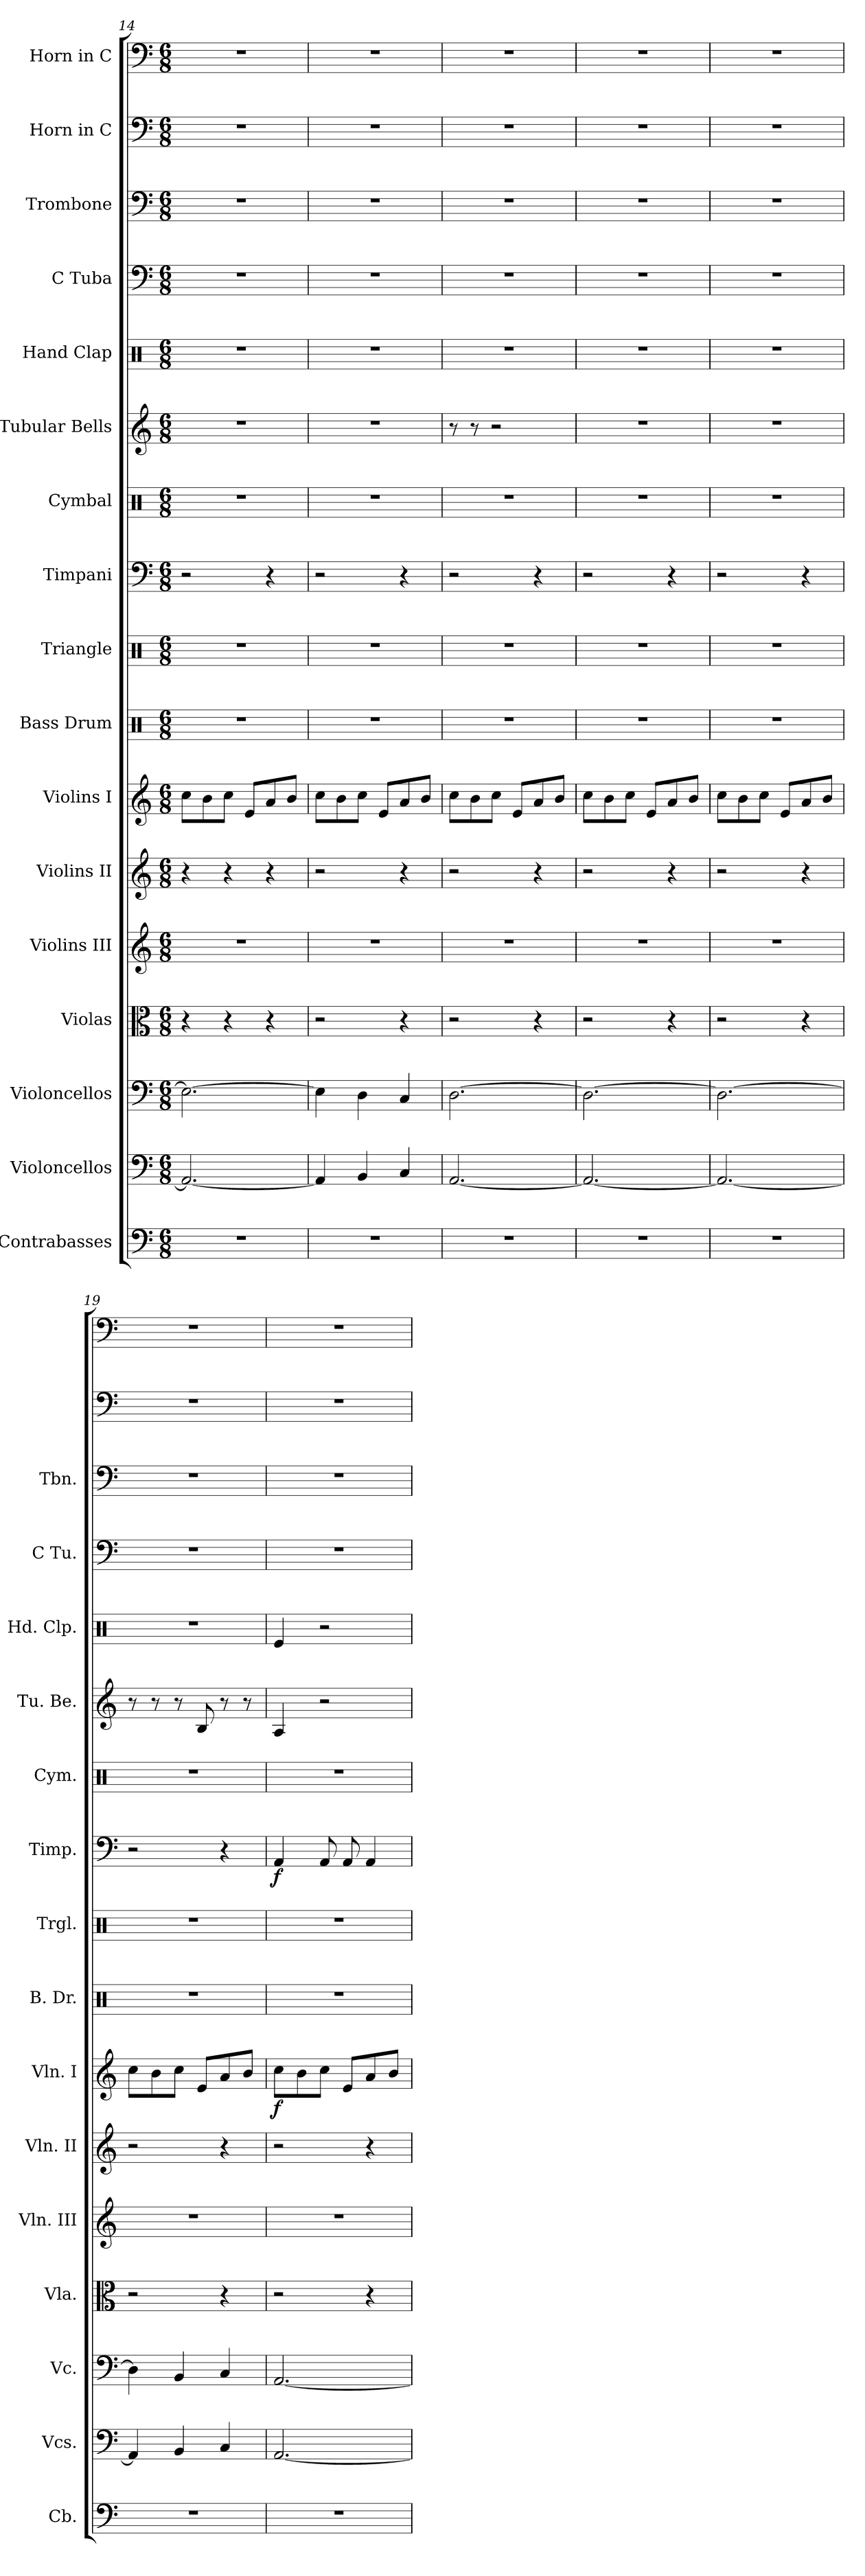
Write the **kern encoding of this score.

**kern	**kern	**kern	**kern	**kern	**kern	**kern	**dynam	**kern	**kern	**kern	**dynam	**kern	**kern	**kern	**kern	**kern	**kern	**kern
*part17	*part16	*part15	*part14	*part13	*part12	*part11	*part11	*part10	*part9	*part8	*part8	*part7	*part6	*part5	*part4	*part3	*part2	*part1
*staff17	*staff16	*staff15	*staff14	*staff13	*staff12	*staff11	*staff11	*staff10	*staff9	*staff8	*staff8	*staff7	*staff6	*staff5	*staff4	*staff3	*staff2	*staff1
*I"Contrabasses	*I"Violoncellos	*I"Violoncellos	*I"Violas	*I"Violins III	*I"Violins II	*I"Violins I	*	*I"Bass Drum	*I"Triangle	*I"Timpani	*	*I"Cymbal	*I"Tubular Bells	*I"Hand Clap	*I"C Tuba	*I"Trombone	*I"Horn in C	*I"Horn in C
*I'Cb.	*I'Vcs.	*I'Vc.	*I'Vla.	*I'Vln. III	*I'Vln. II	*I'Vln. I	*	*I'B. Dr.	*I'Trgl.	*I'Timp.	*	*I'Cym.	*I'Tu. Be.	*I'Hd. Clp.	*I'C Tu.	*I'Tbn.	*	*
*clefF4	*clefF4	*clefF4	*clefC3	*clefG2	*clefG2	*clefG2	*	*clefX	*clefX	*clefF4	*	*clefX	*clefG2	*clefX	*clefF4	*clefF4	*clefF4	*clefF4
*ITrd7c12	*	*	*	*	*	*	*	*	*	*	*	*	*	*	*	*	*ITrd7c12	*ITrd7c12
*k[]	*k[]	*k[]	*k[]	*k[]	*k[]	*k[]	*	*k[]	*k[]	*k[]	*	*k[]	*k[]	*k[]	*k[]	*k[]	*k[]	*k[]
*M6/8	*M6/8	*M6/8	*M6/8	*M6/8	*M6/8	*M6/8	*	*M6/8	*M6/8	*M6/8	*	*M6/8	*M6/8	*M6/8	*M6/8	*M6/8	*M6/8	*M6/8
=14	=14	=14	=14	=14	=14	=14	=14	=14	=14	=14	=14	=14	=14	=14	=14	=14	=14	=14
2.r	2.AA/_	2.E\_	4r	2.r	4r	8cc\L	.	2.r	2.r	2r	.	2.r	2.r	2.r	2.r	2.r	2.r	2.r
.	.	.	.	.	.	8b\	.	.	.	.	.	.	.	.	.	.	.	.
.	.	.	4r	.	4r	8cc\J	.	.	.	.	.	.	.	.	.	.	.	.
.	.	.	.	.	.	8e/L	.	.	.	.	.	.	.	.	.	.	.	.
.	.	.	4r	.	4r	8a/	.	.	.	4r	.	.	.	.	.	.	.	.
.	.	.	.	.	.	8b/J	.	.	.	.	.	.	.	.	.	.	.	.
=15	=15	=15	=15	=15	=15	=15	=15	=15	=15	=15	=15	=15	=15	=15	=15	=15	=15	=15
2.r	4AA/]	4E\]	2r	2.r	2r	8cc\L	.	2.r	2.r	2r	.	2.r	2.r	2.r	2.r	2.r	2.r	2.r
.	.	.	.	.	.	8b\	.	.	.	.	.	.	.	.	.	.	.	.
.	4BB/	4D\	.	.	.	8cc\J	.	.	.	.	.	.	.	.	.	.	.	.
.	.	.	.	.	.	8e/L	.	.	.	.	.	.	.	.	.	.	.	.
.	4C/	4C/	4r	.	4r	8a/	.	.	.	4r	.	.	.	.	.	.	.	.
.	.	.	.	.	.	8b/J	.	.	.	.	.	.	.	.	.	.	.	.
=16	=16	=16	=16	=16	=16	=16	=16	=16	=16	=16	=16	=16	=16	=16	=16	=16	=16	=16
2.r	[2.AA/	[2.D\	2r	2.r	2r	8cc\L	.	2.r	2.r	2r	.	2.r	8r	2.r	2.r	2.r	2.r	2.r
.	.	.	.	.	.	8b\	.	.	.	.	.	.	8r	.	.	.	.	.
.	.	.	.	.	.	8cc\J	.	.	.	.	.	.	2r	.	.	.	.	.
.	.	.	.	.	.	8e/L	.	.	.	.	.	.	.	.	.	.	.	.
.	.	.	4r	.	4r	8a/	.	.	.	4r	.	.	.	.	.	.	.	.
.	.	.	.	.	.	8b/J	.	.	.	.	.	.	.	.	.	.	.	.
!!LO:PB:g=z
=17	=17	=17	=17	=17	=17	=17	=17	=17	=17	=17	=17	=17	=17	=17	=17	=17	=17	=17
2.r	2.AA/_	2.D\_	2r	2.r	2r	8cc\L	.	2.r	2.r	2r	.	2.r	2.r	2.r	2.r	2.r	2.r	2.r
.	.	.	.	.	.	8b\	.	.	.	.	.	.	.	.	.	.	.	.
.	.	.	.	.	.	8cc\J	.	.	.	.	.	.	.	.	.	.	.	.
.	.	.	.	.	.	8e/L	.	.	.	.	.	.	.	.	.	.	.	.
.	.	.	4r	.	4r	8a/	.	.	.	4r	.	.	.	.	.	.	.	.
.	.	.	.	.	.	8b/J	.	.	.	.	.	.	.	.	.	.	.	.
=18	=18	=18	=18	=18	=18	=18	=18	=18	=18	=18	=18	=18	=18	=18	=18	=18	=18	=18
2.r	2.AA/_	2.D\_	2r	2.r	2r	8cc\L	.	2.r	2.r	2r	.	2.r	2.r	2.r	2.r	2.r	2.r	2.r
.	.	.	.	.	.	8b\	.	.	.	.	.	.	.	.	.	.	.	.
.	.	.	.	.	.	8cc\J	.	.	.	.	.	.	.	.	.	.	.	.
.	.	.	.	.	.	8e/L	.	.	.	.	.	.	.	.	.	.	.	.
.	.	.	4r	.	4r	8a/	.	.	.	4r	.	.	.	.	.	.	.	.
.	.	.	.	.	.	8b/J	.	.	.	.	.	.	.	.	.	.	.	.
=19	=19	=19	=19	=19	=19	=19	=19	=19	=19	=19	=19	=19	=19	=19	=19	=19	=19	=19
2.r	4AA/]	4D\]	2r	2.r	2r	8cc\L	.	2.r	2.r	2r	.	2.r	8r	2.r	2.r	2.r	2.r	2.r
.	.	.	.	.	.	8b\	.	.	.	.	.	.	8r	.	.	.	.	.
.	4BB/	4BB/	.	.	.	8cc\J	.	.	.	.	.	.	8r	.	.	.	.	.
.	.	.	.	.	.	8e/L	.	.	.	.	.	.	8B/	.	.	.	.	.
.	4C/	4C/	4r	.	4r	8a/	.	.	.	4r	.	.	8r	.	.	.	.	.
.	.	.	.	.	.	8b/J	.	.	.	.	.	.	8r	.	.	.	.	.
=20	=20	=20	=20	=20	=20	=20	=20	=20	=20	=20	=20	=20	=20	=20	=20	=20	=20	=20
!	!	!	!	!	!	!	!LO:DY:b	!	!	!	!LO:DY:b	!	!	!	!	!	!	!
2.r	[2.AA/	[2.AA/	2r	2.r	2r	8cc\L	f	2.r	2.r	4AA/	f	2.r	4A/	4Re/	2.r	2.r	2.r	2.r
.	.	.	.	.	.	8b\	.	.	.	.	.	.	.	.	.	.	.	.
.	.	.	.	.	.	8cc\J	.	.	.	8AA/	.	.	2r	2r	.	.	.	.
.	.	.	.	.	.	8e/L	.	.	.	8AA/	.	.	.	.	.	.	.	.
.	.	.	4r	.	4r	8a/	.	.	.	4AA/	.	.	.	.	.	.	.	.
.	.	.	.	.	.	8b/J	.	.	.	.	.	.	.	.	.	.	.	.
=	=	=	=	=	=	=	=	=	=	=	=	=	=	=	=	=	=	=
*-	*-	*-	*-	*-	*-	*-	*-	*-	*-	*-	*-	*-	*-	*-	*-	*-	*-	*-
